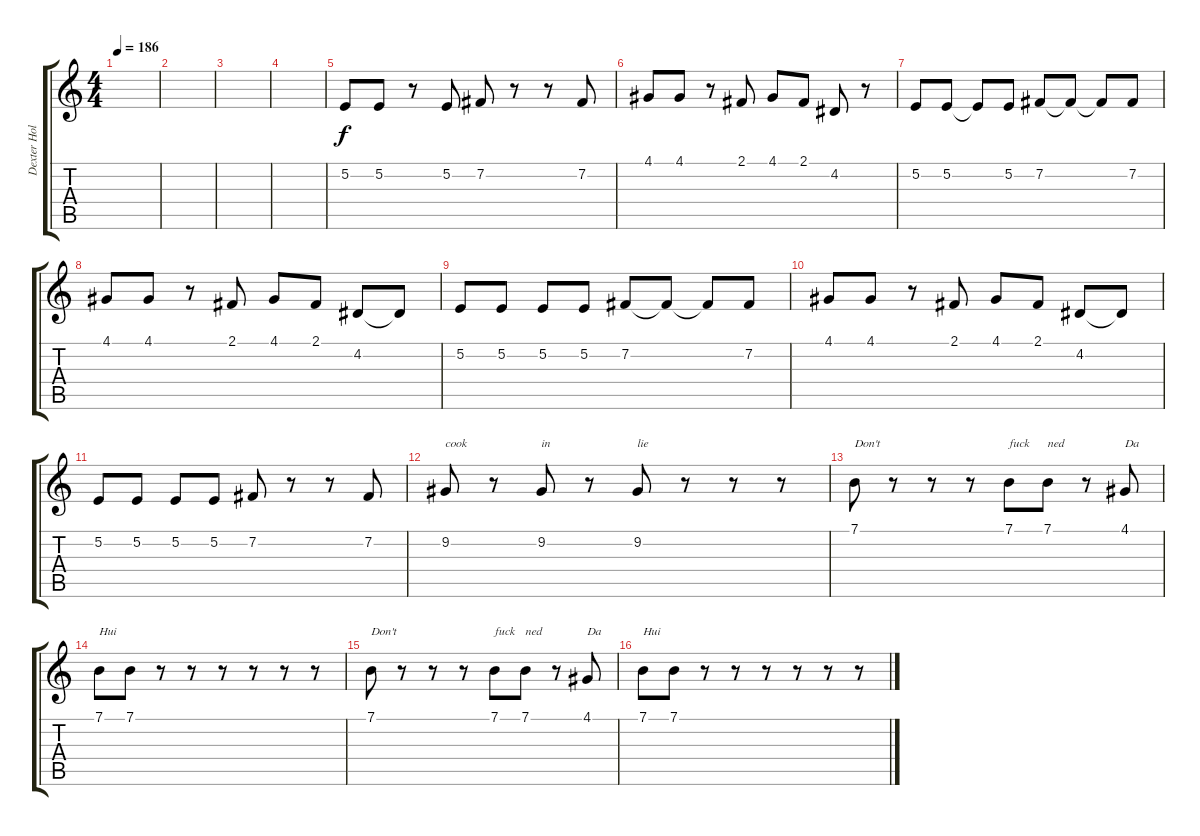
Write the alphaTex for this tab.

\track ("Dexter Holland" "Dexter Hol") {instrument trombone}
\staff {score tabs}
\tuning (E4 B3 G3 D3 A2 E2) {hide}
\ts (4 4)
\tempo 186
\clef g2
\ks c
|
|
|
|
5.2.8 5.2.8 r.8 5.2.8 7.2.8 r.8 r.8 7.2.8 |
4.1.8 4.1.8 r.8 2.1.8 4.1.8 2.1.8 4.2.8 r.8 |
5.2.8 5.2.8 5.2{t}.8 5.2.8 7.2.8 7.2{t}.8 7.2{t}.8 7.2.8 |
4.1.8 4.1.8 r.8 2.1.8 4.1.8 2.1.8 4.2.8 4.2{t}.8 |
5.2.8 5.2.8 5.2.8 5.2.8 7.2.8 7.2{t}.8 7.2{t}.8 7.2.8 |
4.1.8 4.1.8 r.8 2.1.8 4.1.8 2.1.8 4.2.8 4.2{t}.8 |
5.2.8 5.2.8 5.2.8 5.2.8 7.2.8 r.8 r.8 7.2.8 |
9.2.8{txt "cook"} r.8 9.2.8{txt "in"} r.8 9.2.8{txt "lie"} r.8 r.8 r.8 |
7.1.8{txt "Don't" volume 10} r.8 r.8 r.8 7.1.8{txt "fuck"} 7.1.8{txt "ned"} r.8 4.1.8{txt "Da"} |
7.1.8{txt "Hui"} 7.1.8 r.8 r.8 r.8 r.8 r.8 r.8 |
7.1.8{txt "Don't"} r.8 r.8 r.8 7.1.8{txt "fuck"} 7.1.8{txt "ned"} r.8 4.1.8{txt "Da"} |
7.1.8{txt "Hui"} 7.1.8 r.8 r.8 r.8 r.8 r.8 r.8
